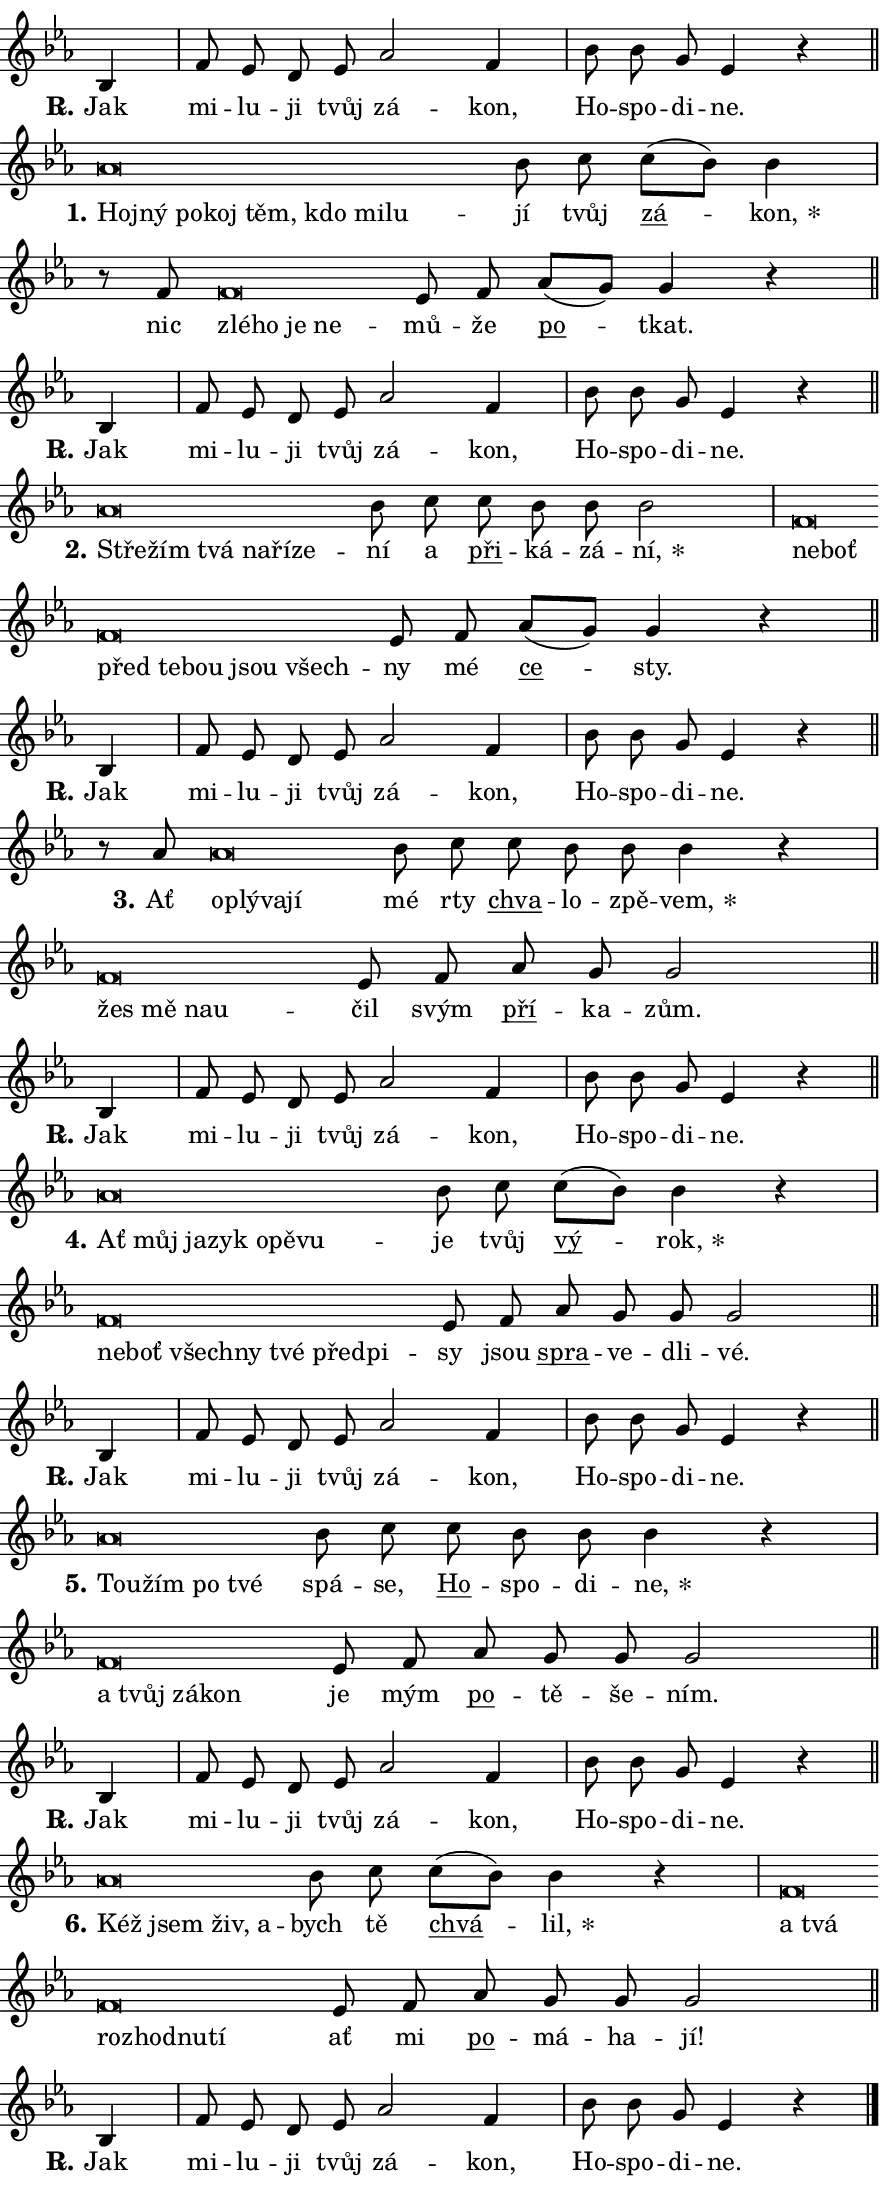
\version "2.24.0"
\header { tagline = "" }
\paper {
  indent = 0\cm
  top-margin = 0\cm
  right-margin = 0.13\cm % to fit lyric hyphens
  bottom-margin = 0\cm
  left-margin = 0\cm
  paper-width = 15\cm
  page-breaking = #ly:one-page-breaking
  system-system-spacing.basic-distance = #11
  score-system-spacing.basic-distance = #11
  ragged-last = ##f
}


%% Author: Thomas Morley
%% https://lists.gnu.org/archive/html/lilypond-user/2020-05/msg00002.html
#(define (line-position grob)
"Returns position of @var[grob} in current system:
   @code{'start}, if at first time-step
   @code{'end}, if at last time-step
   @code{'middle} otherwise
"
  (let* ((col (ly:item-get-column grob))
         (ln (ly:grob-object col 'left-neighbor))
         (rn (ly:grob-object col 'right-neighbor))
         (col-to-check-left (if (ly:grob? ln) ln col))
         (col-to-check-right (if (ly:grob? rn) rn col))
         (break-dir-left
           (and
             (ly:grob-property col-to-check-left 'non-musical #f)
             (ly:item-break-dir col-to-check-left)))
         (break-dir-right
           (and
             (ly:grob-property col-to-check-right 'non-musical #f)
             (ly:item-break-dir col-to-check-right))))
        (cond ((eqv? 1 break-dir-left) 'start)
              ((eqv? -1 break-dir-right) 'end)
              (else 'middle))))

#(define (tranparent-at-line-position vctor)
  (lambda (grob)
  "Relying on @code{line-position} select the relevant enry from @var{vctor}.
Used to determine transparency,"
    (case (line-position grob)
      ((end) (not (vector-ref vctor 0)))
      ((middle) (not (vector-ref vctor 1)))
      ((start) (not (vector-ref vctor 2))))))

noteHeadBreakVisibility =
#(define-music-function (break-visibility)(vector?)
"Makes @code{NoteHead}s transparent relying on @var{break-visibility}"
#{
  \override NoteHead.transparent =
    #(tranparent-at-line-position break-visibility)
#})

#(define delete-ledgers-for-transparent-note-heads
  (lambda (grob)
    "Reads whether a @code{NoteHead} is transparent.
If so this @code{NoteHead} is removed from @code{'note-heads} from
@var{grob}, which is supposed to be @code{LedgerLineSpanner}.
As a result ledgers are not printed for this @code{NoteHead}"
    (let* ((nhds-array (ly:grob-object grob 'note-heads))
           (nhds-list
             (if (ly:grob-array? nhds-array)
                 (ly:grob-array->list nhds-array)
                 '()))
           ;; Relies on the transparent-property being done before
           ;; Staff.LedgerLineSpanner.after-line-breaking is executed.
           ;; This is fragile ...
           (to-keep
             (remove
               (lambda (nhd)
                 (ly:grob-property nhd 'transparent #f))
               nhds-list)))
      ;; TODO find a better method to iterate over grob-arrays, similiar
      ;; to filter/remove etc for lists
      ;; For now rebuilt from scratch
      (set! (ly:grob-object grob 'note-heads)  '())
      (for-each
        (lambda (nhd)
          (ly:pointer-group-interface::add-grob grob 'note-heads nhd))
        to-keep))))

squashNotes = {
  \override NoteHead.X-extent = #'(-0.2 . 0.2)
  \override NoteHead.Y-extent = #'(-0.75 . 0)
  \override NoteHead.stencil =
    #(lambda (grob)
       (let ((pos (ly:grob-property grob 'staff-position)))
         (begin
           (if (< pos -7) (display "ERROR: Lower brevis then expected\n") (display ""))
           (if (<= pos -6) ly:text-interface::print ly:note-head::print))))
}
unSquashNotes = {
  \revert NoteHead.X-extent
  \revert NoteHead.Y-extent
  \revert NoteHead.stencil
}

hideNotes = \noteHeadBreakVisibility #begin-of-line-visible
unHideNotes = \noteHeadBreakVisibility #all-visible

% work-around for resetting accidentals
% https://lilypond.org/doc/v2.23/Documentation/notation/displaying-rhythms#unmetered-music
cadenzaMeasure = {
  \cadenzaOff
  \partial 1024 s1024
  \cadenzaOn
}

#(define-markup-command (accent layout props text) (markup?)
  "Underline accented syllable"
  (interpret-markup layout props
    #{\markup \override #'(offset . 4.3) \underline { #text }#}))

responsum = \markup \concat {
  "R" \hspace #-1.05 \path #0.1 #'((moveto 0 0.07) (lineto 0.9 0.8)) \hspace #0.05 "."
}

spaceSize = #0.6828661417322834 % exact space size for TeX Gyre Schola

\layout {
  \context {
    \Staff
    \remove "Time_signature_engraver"
    \override LedgerLineSpanner.after-line-breaking = #delete-ledgers-for-transparent-note-heads
  }
  \context {
    \Lyrics {
      \override LyricSpace.minimum-distance = \spaceSize
      \override LyricText.font-name = #"TeX Gyre Schola"
      \override LyricText.font-size = 1
      \override StanzaNumber.font-name = #"TeX Gyre Schola Bold"
      \override StanzaNumber.font-size = 1
    }
  }
  \context {
    \Score 
    \override NoteHead.text =
      #(lambda (grob) 
        (let ((pos (ly:grob-property grob 'staff-position)))
          #{\markup {
            \combine
              \halign #-0.55 \raise #(if (= pos -6) 0 0.5) \override #'(thickness . 2) \draw-line #'(3.2 . 0)
              \musicglyph "noteheads.sM1"
          }#}))
  }
}

% magnetic-lyrics.ily
%
%   written by
%     Jean Abou Samra <jean@abou-samra.fr>
%     Werner Lemberg <wl@gnu.org>
%
%   adapted by
%     Jiri Hon <jiri.hon@gmail.com>
%
% Version 2022-Apr-15

% https://www.mail-archive.com/lilypond-user@gnu.org/msg149350.html

#(define (Left_hyphen_pointer_engraver context)
   "Collect syllable-hyphen-syllable occurrences in lyrics and store
them in properties.  This engraver only looks to the left.  For
example, if the lyrics input is @code{foo -- bar}, it does the
following.

@itemize @bullet
@item
Set the @code{text} property of the @code{LyricHyphen} grob between
@q{foo} and @q{bar} to @code{foo}.

@item
Set the @code{left-hyphen} property of the @code{LyricText} grob with
text @q{foo} to the @code{LyricHyphen} grob between @q{foo} and
@q{bar}.
@end itemize

Use this auxiliary engraver in combination with the
@code{lyric-@/text::@/apply-@/magnetic-@/offset!} hook."
   (let ((hyphen #f)
         (text #f))
     (make-engraver
      (acknowledgers
       ((lyric-syllable-interface engraver grob source-engraver)
        (set! text grob)))
      (end-acknowledgers
       ((lyric-hyphen-interface engraver grob source-engraver)
        ;(when (not (grob::has-interface grob 'lyric-space-interface))
          (set! hyphen grob)));)
      ((stop-translation-timestep engraver)
       (when (and text hyphen)
         (ly:grob-set-object! text 'left-hyphen hyphen))
       (set! text #f)
       (set! hyphen #f)))))

#(define (lyric-text::apply-magnetic-offset! grob)
   "If the space between two syllables is less than the value in
property @code{LyricText@/.details@/.squash-threshold}, move the right
syllable to the left so that it gets concatenated with the left
syllable.

Use this function as a hook for
@code{LyricText@/.after-@/line-@/breaking} if the
@code{Left_@/hyphen_@/pointer_@/engraver} is active."
   (let ((hyphen (ly:grob-object grob 'left-hyphen #f)))
     (when hyphen
       (let ((left-text (ly:spanner-bound hyphen LEFT)))
         (when (grob::has-interface left-text 'lyric-syllable-interface)
           (let* ((common (ly:grob-common-refpoint grob left-text X))
                  (this-x-ext (ly:grob-extent grob common X))
                  (left-x-ext
                   (begin
                     ;; Trigger magnetism for left-text.
                     (ly:grob-property left-text 'after-line-breaking)
                     (ly:grob-extent left-text common X)))
                  ;; `delta` is the gap width between two syllables.
                  (delta (- (interval-start this-x-ext)
                            (interval-end left-x-ext)))
                  (details (ly:grob-property grob 'details))
                  (threshold (assoc-get 'squash-threshold details 0.2)))
             (when (< delta threshold)
               (let* (;; We have to manipulate the input text so that
                      ;; ligatures crossing syllable boundaries are not
                      ;; disabled.  For languages based on the Latin
                      ;; script this is essentially a beautification.
                      ;; However, for non-Western scripts it can be a
                      ;; necessity.
                      (lt (ly:grob-property left-text 'text))
                      (rt (ly:grob-property grob 'text))
                      (is-space (grob::has-interface hyphen 'lyric-space-interface))
                      (space (if is-space " " ""))
                      (extra-delta (if is-space spaceSize 0))
                      ;; Append new syllable.
                      (ltrt-space (if (and (string? lt) (string? rt))
                                (string-append lt space rt)
                                (make-concat-markup (list lt space rt))))
                      ;; Right-align `ltrt` to the right side.
                      (ltrt-space-markup (grob-interpret-markup
                               grob
                               (make-translate-markup
                                (cons (interval-length this-x-ext) 0)
                                (make-right-align-markup ltrt-space)))))
                 (begin
                   ;; Don't print `left-text`.
                   (ly:grob-set-property! left-text 'stencil #f)
                   ;; Set text and stencil (which holds all collected
                   ;; syllables so far) and shift it to the left.
                   (ly:grob-set-property! grob 'text ltrt-space)
                   (ly:grob-set-property! grob 'stencil ltrt-space-markup)
                   (ly:grob-translate-axis! grob (- (- delta extra-delta)) X))))))))))


#(define (lyric-hyphen::displace-bounds-first grob)
   ;; Make very sure this callback isn't triggered too early.
   (let ((left (ly:spanner-bound grob LEFT))
         (right (ly:spanner-bound grob RIGHT)))
     (ly:grob-property left 'after-line-breaking)
     (ly:grob-property right 'after-line-breaking)
     (ly:lyric-hyphen::print grob)))

squashThreshold = #0.4

\layout {
  \context {
    \Lyrics
    \consists #Left_hyphen_pointer_engraver
    \override LyricText.after-line-breaking =
      #lyric-text::apply-magnetic-offset!
    \override LyricHyphen.stencil = #lyric-hyphen::displace-bounds-first
    \override LyricText.details.squash-threshold = \squashThreshold
    \override LyricHyphen.minimum-distance = 0
    \override LyricHyphen.minimum-length = \squashThreshold
  }
}

squashText = \override LyricText.details.squash-threshold = 9999
unSquashText = \override LyricText.details.squash-threshold = \squashThreshold

leftText = \override LyricText.self-alignment-X = #LEFT
unLeftText = \revert LyricText.self-alignment-X

starOffset = #(lambda (grob) 
                (let ((x_offset (ly:self-alignment-interface::aligned-on-x-parent grob)))
                  (if (= x_offset 0) 0 (+ x_offset 1.2))))

star = #(define-music-function (syllable)(string?)
"Append star separator at the end of a syllable"
#{
  \once \override LyricText.X-offset = #starOffset
  \lyricmode { \markup {
    #syllable
    \override #'((font-name . "TeX Gyre Schola Bold")) \hspace #0.2 \lower #0.65 \larger "*"
  } }
#})

starAccent = #(define-music-function (syllable)(string?)
"Append star separator at the end of a syllable and make accent"
#{
  \once \override LyricText.X-offset = #starOffset
  \lyricmode { \markup {
    \accent #syllable
    \override #'((font-name . "TeX Gyre Schola Bold")) \hspace #0.2 \lower #0.65 \larger "*"
  } }
#})

breath = #(define-music-function (syllable)(string?)
"Append breathing indicator at the end of a syllable"
#{
  \lyricmode { \markup { #syllable "+" } }
#})

optionalBreath = #(define-music-function (syllable)(string?)
"Append optional breathing indicator at the end of a syllable"
#{
  \lyricmode { \markup { #syllable "(+)" } }
#})


\score {
    <<
        \new Voice = "melody" { \cadenzaOn \key es \major \relative { bes4 \cadenzaMeasure \bar "|" f'8 es d es as2 f4 \cadenzaMeasure \bar "|" bes8 bes g es4 r \cadenzaMeasure \bar "||" \break } }
        \new Lyrics \lyricsto "melody" { \lyricmode { \set stanza = \responsum
Jak mi -- lu -- ji tvůj zá -- kon, Ho -- spo -- di -- ne. } }
    >>
    \layout {}
}

\score {
    <<
        \new Voice = "melody" { \cadenzaOn \key es \major \relative { \squashNotes as'\breve*1/16 \hideNotes \breve*1/16 \bar "" \breve*1/16 \bar "" \breve*1/16 \bar "" \breve*1/16 \bar "" \breve*1/16 \bar "" \breve*1/16 \breve*1/16 \bar "" \unHideNotes \unSquashNotes bes8 c \bar "" c[( bes)] bes4 \cadenzaMeasure \bar "|" r8 f8 \squashNotes f\breve*1/16 \hideNotes \breve*1/16 \bar "" \breve*1/16 \breve*1/16 \bar "" \unHideNotes \unSquashNotes es8 f \bar "" as[( g)] g4 r \cadenzaMeasure \bar "||" \break } }
        \new Lyrics \lyricsto "melody" { \lyricmode { \set stanza = "1."
\leftText Hoj -- \squashText ný po -- koj těm, kdo mi -- lu -- \unLeftText \unSquashText jí tvůj \markup \accent zá -- \star kon, nic \leftText zlé -- \squashText ho je ne -- \unLeftText \unSquashText mů -- že \markup \accent po -- tkat. } }
    >>
    \layout {}
}

\score {
    <<
        \new Voice = "melody" { \cadenzaOn \key es \major \relative { bes4 \cadenzaMeasure \bar "|" f'8 es d es as2 f4 \cadenzaMeasure \bar "|" bes8 bes g es4 r \cadenzaMeasure \bar "||" \break } }
        \new Lyrics \lyricsto "melody" { \lyricmode { \set stanza = \responsum
Jak mi -- lu -- ji tvůj zá -- kon, Ho -- spo -- di -- ne. } }
    >>
    \layout {}
}

\score {
    <<
        \new Voice = "melody" { \cadenzaOn \key es \major \relative { \squashNotes as'\breve*1/16 \hideNotes \breve*1/16 \bar "" \breve*1/16 \bar "" \breve*1/16 \bar "" \breve*1/16 \breve*1/16 \bar "" \unHideNotes \unSquashNotes bes8 c \bar "" c bes bes bes2 \cadenzaMeasure \bar "|" \squashNotes f\breve*1/16 \hideNotes \breve*1/16 \bar "" \breve*1/16 \bar "" \breve*1/16 \bar "" \breve*1/16 \bar "" \breve*1/16 \breve*1/16 \bar "" \unHideNotes \unSquashNotes es8 f \bar "" as[( g)] g4 r \cadenzaMeasure \bar "||" \break } }
        \new Lyrics \lyricsto "melody" { \lyricmode { \set stanza = "2."
\leftText Stře -- \squashText žím tvá na -- ří -- ze -- \unLeftText \unSquashText ní a \markup \accent při -- ká -- zá -- \star ní, \leftText ne -- \squashText boť před te -- bou jsou všech -- \unLeftText \unSquashText ny mé \markup \accent ce -- sty. } }
    >>
    \layout {}
}

\score {
    <<
        \new Voice = "melody" { \cadenzaOn \key es \major \relative { bes4 \cadenzaMeasure \bar "|" f'8 es d es as2 f4 \cadenzaMeasure \bar "|" bes8 bes g es4 r \cadenzaMeasure \bar "||" \break } }
        \new Lyrics \lyricsto "melody" { \lyricmode { \set stanza = \responsum
Jak mi -- lu -- ji tvůj zá -- kon, Ho -- spo -- di -- ne. } }
    >>
    \layout {}
}

\score {
    <<
        \new Voice = "melody" { \cadenzaOn \key es \major \relative { r8 as'8 \squashNotes as\breve*1/16 \hideNotes \breve*1/16 \bar "" \breve*1/16 \breve*1/16 \bar "" \unHideNotes \unSquashNotes bes8 c \bar "" c bes bes bes4 r \cadenzaMeasure \bar "|" \squashNotes f\breve*1/16 \hideNotes \breve*1/16 \bar "" \breve*1/16 \breve*1/16 \bar "" \unHideNotes \unSquashNotes es8 f \bar "" as g g2 \cadenzaMeasure \bar "||" \break } }
        \new Lyrics \lyricsto "melody" { \lyricmode { \set stanza = "3."
Ať \leftText o -- \squashText plý -- va -- jí \unLeftText \unSquashText mé rty \markup \accent chva -- lo -- zpě -- \star vem, \leftText žes \squashText mě na -- u -- \unLeftText \unSquashText čil svým \markup \accent pří -- ka -- zům. } }
    >>
    \layout {}
}

\score {
    <<
        \new Voice = "melody" { \cadenzaOn \key es \major \relative { bes4 \cadenzaMeasure \bar "|" f'8 es d es as2 f4 \cadenzaMeasure \bar "|" bes8 bes g es4 r \cadenzaMeasure \bar "||" \break } }
        \new Lyrics \lyricsto "melody" { \lyricmode { \set stanza = \responsum
Jak mi -- lu -- ji tvůj zá -- kon, Ho -- spo -- di -- ne. } }
    >>
    \layout {}
}

\score {
    <<
        \new Voice = "melody" { \cadenzaOn \key es \major \relative { \squashNotes as'\breve*1/16 \hideNotes \breve*1/16 \bar "" \breve*1/16 \bar "" \breve*1/16 \bar "" \breve*1/16 \bar "" \breve*1/16 \breve*1/16 \bar "" \unHideNotes \unSquashNotes bes8 c \bar "" c[( bes)] bes4 r \cadenzaMeasure \bar "|" \squashNotes f\breve*1/16 \hideNotes \breve*1/16 \bar "" \breve*1/16 \bar "" \breve*1/16 \bar "" \breve*1/16 \bar "" \breve*1/16 \breve*1/16 \bar "" \unHideNotes \unSquashNotes es8 f \bar "" as g g g2 \cadenzaMeasure \bar "||" \break } }
        \new Lyrics \lyricsto "melody" { \lyricmode { \set stanza = "4."
\leftText Ať \squashText můj ja -- zyk o -- pě -- vu -- \unLeftText \unSquashText je tvůj \markup \accent vý -- \star rok, \leftText ne -- \squashText boť všech -- ny tvé před -- pi -- \unLeftText \unSquashText sy jsou \markup \accent spra -- ve -- dli -- vé. } }
    >>
    \layout {}
}

\score {
    <<
        \new Voice = "melody" { \cadenzaOn \key es \major \relative { bes4 \cadenzaMeasure \bar "|" f'8 es d es as2 f4 \cadenzaMeasure \bar "|" bes8 bes g es4 r \cadenzaMeasure \bar "||" \break } }
        \new Lyrics \lyricsto "melody" { \lyricmode { \set stanza = \responsum
Jak mi -- lu -- ji tvůj zá -- kon, Ho -- spo -- di -- ne. } }
    >>
    \layout {}
}

\score {
    <<
        \new Voice = "melody" { \cadenzaOn \key es \major \relative { \squashNotes as'\breve*1/16 \hideNotes \breve*1/16 \bar "" \breve*1/16 \breve*1/16 \bar "" \unHideNotes \unSquashNotes bes8 c \bar "" c bes bes bes4 r \cadenzaMeasure \bar "|" \squashNotes f\breve*1/16 \hideNotes \breve*1/16 \bar "" \breve*1/16 \breve*1/16 \bar "" \unHideNotes \unSquashNotes es8 f \bar "" as g g g2 \cadenzaMeasure \bar "||" \break } }
        \new Lyrics \lyricsto "melody" { \lyricmode { \set stanza = "5."
\leftText Tou -- \squashText žím po tvé \unLeftText \unSquashText spá -- se, \markup \accent Ho -- spo -- di -- \star ne, \leftText a \squashText tvůj zá -- kon \unLeftText \unSquashText je mým \markup \accent po -- tě -- še -- ním. } }
    >>
    \layout {}
}

\score {
    <<
        \new Voice = "melody" { \cadenzaOn \key es \major \relative { bes4 \cadenzaMeasure \bar "|" f'8 es d es as2 f4 \cadenzaMeasure \bar "|" bes8 bes g es4 r \cadenzaMeasure \bar "||" \break } }
        \new Lyrics \lyricsto "melody" { \lyricmode { \set stanza = \responsum
Jak mi -- lu -- ji tvůj zá -- kon, Ho -- spo -- di -- ne. } }
    >>
    \layout {}
}

\score {
    <<
        \new Voice = "melody" { \cadenzaOn \key es \major \relative { \squashNotes as'\breve*1/16 \hideNotes \breve*1/16 \bar "" \breve*1/16 \breve*1/16 \bar "" \unHideNotes \unSquashNotes bes8 c \bar "" c[( bes)] bes4 r \cadenzaMeasure \bar "|" \squashNotes f\breve*1/16 \hideNotes \breve*1/16 \bar "" \breve*1/16 \bar "" \breve*1/16 \bar "" \breve*1/16 \breve*1/16 \bar "" \unHideNotes \unSquashNotes es8 f \bar "" as g g g2 \cadenzaMeasure \bar "||" \break } }
        \new Lyrics \lyricsto "melody" { \lyricmode { \set stanza = "6."
\leftText Kéž \squashText jsem živ, a -- \unLeftText \unSquashText bych tě \markup \accent chvá -- \star lil, \leftText a \squashText tvá roz -- hod -- nu -- tí \unLeftText \unSquashText ať mi \markup \accent po -- má -- ha -- jí! } }
    >>
    \layout {}
}

\score {
    <<
        \new Voice = "melody" { \cadenzaOn \key es \major \relative { bes4 \cadenzaMeasure \bar "|" f'8 es d es as2 f4 \cadenzaMeasure \bar "|" bes8 bes g es4 r \cadenzaMeasure \bar "||" \break } \bar "|." }
        \new Lyrics \lyricsto "melody" { \lyricmode { \set stanza = \responsum
Jak mi -- lu -- ji tvůj zá -- kon, Ho -- spo -- di -- ne. } }
    >>
    \layout {}
}
